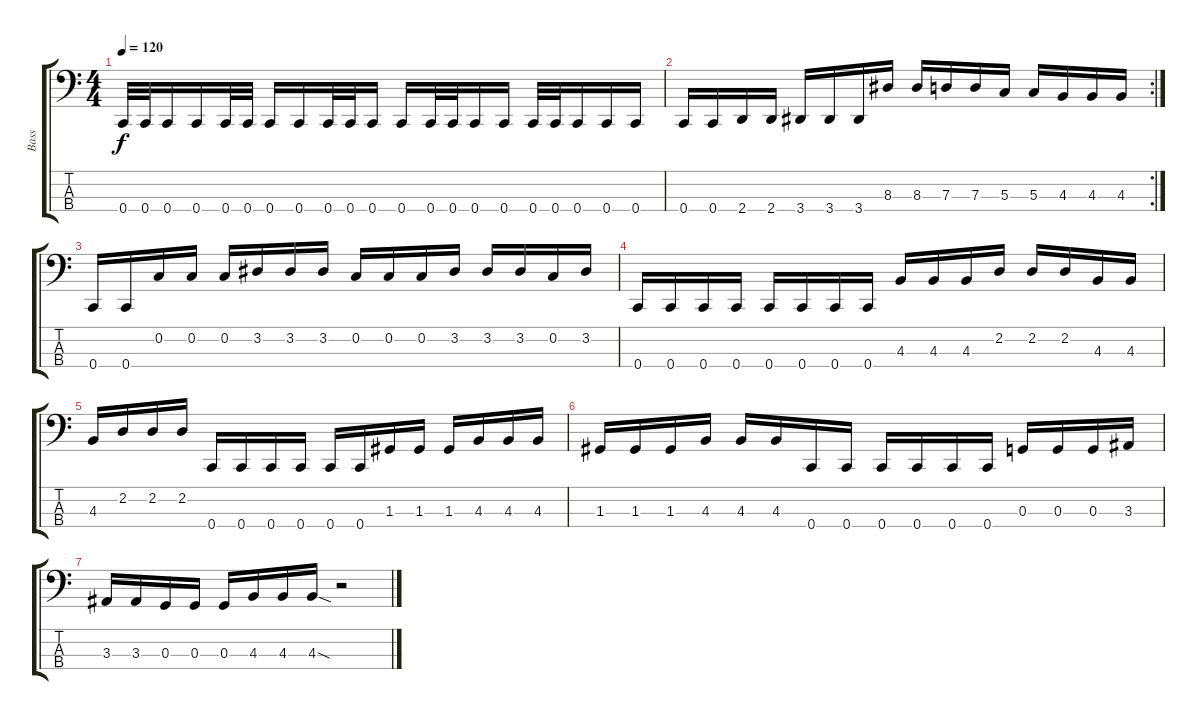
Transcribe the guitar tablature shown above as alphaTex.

\track ("Bass" "Bass") {instrument electricbassfinger}
\staff {score tabs}
\tuning (F2 C2 G1 C1) {hide}
\ts (4 4)
\tempo 120
\clef f4
\ks c
0.4.32{dy f} 0.4.32 0.4.16 0.4.16 0.4.32 0.4.32 0.4.16 0.4.16 0.4.32 0.4.32 0.4.16 0.4.16 0.4.32 0.4.32 0.4.16 0.4.16 0.4.32 0.4.32 0.4.16 0.4.16 0.4.16 |
\rc 2
0.4.16 0.4.16 2.4.16 2.4.16 3.4.16 3.4.16 3.4.16 8.3.16 8.3.16 7.3.16 7.3.16 5.3.16 5.3.16 4.3.16 4.3.16 4.3.16 |
0.4.16 0.4.16 0.2.16 0.2.16 0.2.16 3.2.16 3.2.16 3.2.16 0.2.16 0.2.16 0.2.16 3.2.16 3.2.16 3.2.16 0.2.16 3.2.16 |
0.4.16 0.4.16 0.4.16 0.4.16 0.4.16 0.4.16 0.4.16 0.4.16 4.3.16 4.3.16 4.3.16 2.2.16 2.2.16 2.2.16 4.3.16 4.3.16 |
4.3.16 2.2.16 2.2.16 2.2.16 0.4.16 0.4.16 0.4.16 0.4.16 0.4.16 0.4.16 1.3.16 1.3.16 1.3.16 4.3.16 4.3.16 4.3.16 |
1.3.16 1.3.16 1.3.16 4.3.16 4.3.16 4.3.16 0.4.16 0.4.16 0.4.16 0.4.16 0.4.16 0.4.16 0.3.16 0.3.16 0.3.16 3.3.16 |
3.3.16 3.3.16 0.3.16 0.3.16 0.3.16 4.3.16 4.3.16 4.3{sod}.16 r.2
